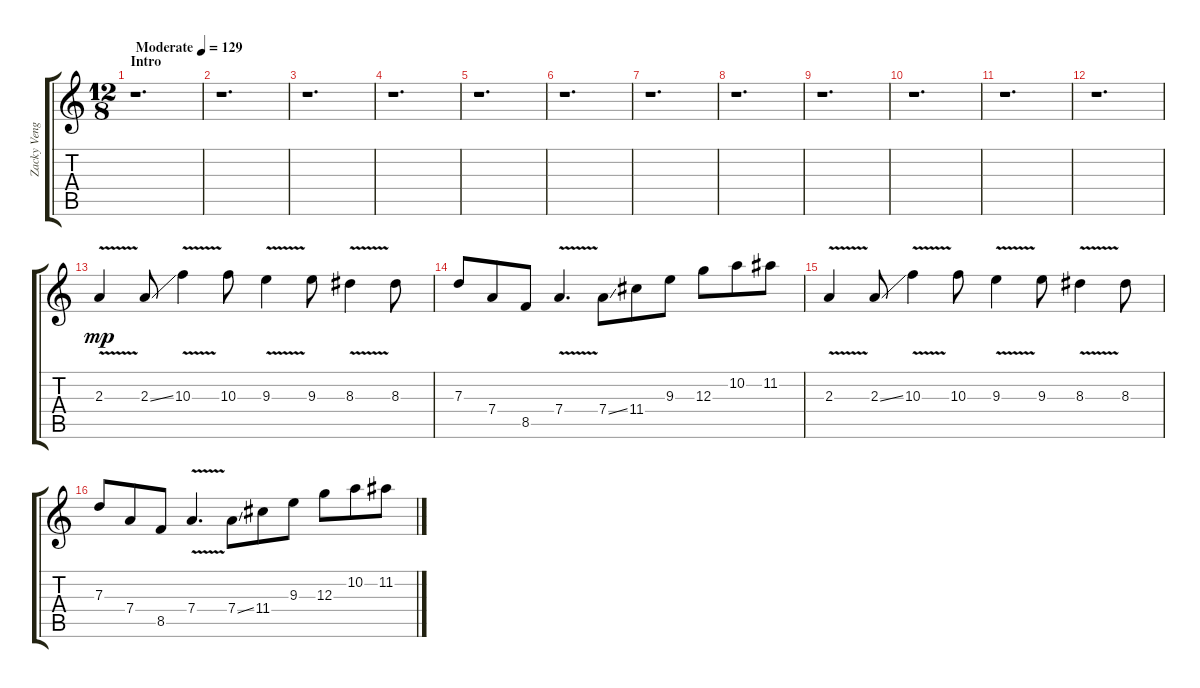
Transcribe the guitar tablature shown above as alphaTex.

\track ("Zacky Vengeance (Lead Guitar 2)" "Zacky Veng") {instrument distortionguitar}
\staff {score tabs}
\tuning (E4 B3 G3 D3 A2 D2) {hide}
\ts (12 8)
\section ("" "Intro")
\tempo (129 "Moderate")
\clef g2
\ks c
r.1{d dy mp instrument distortionguitar} |
r.1{d} |
r.1{d} |
r.1{d} |
r.1{d} |
r.1{d} |
r.1{d} |
r.1{d} |
r.1{d} |
r.1{d} |
r.1{d} |
r.1{d} |
2.3{v}.4 2.3{ss}.8 10.3{v}.4 10.3.8 9.3{v}.4 9.3.8 8.3{v}.4 8.3.8 |
7.3.8 7.4.8 8.5.8 7.4{v}.4{d} 7.4{ss}.8 11.4.8 9.3.8 12.3.8 10.2.8 11.2.8 |
2.3{v}.4 2.3{ss}.8 10.3{v}.4 10.3.8 9.3{v}.4 9.3.8 8.3{v}.4 8.3.8 |
7.3.8 7.4.8 8.5.8 7.4{v}.4{d} 7.4{ss}.8 11.4.8 9.3.8 12.3.8 10.2.8 11.2.8
